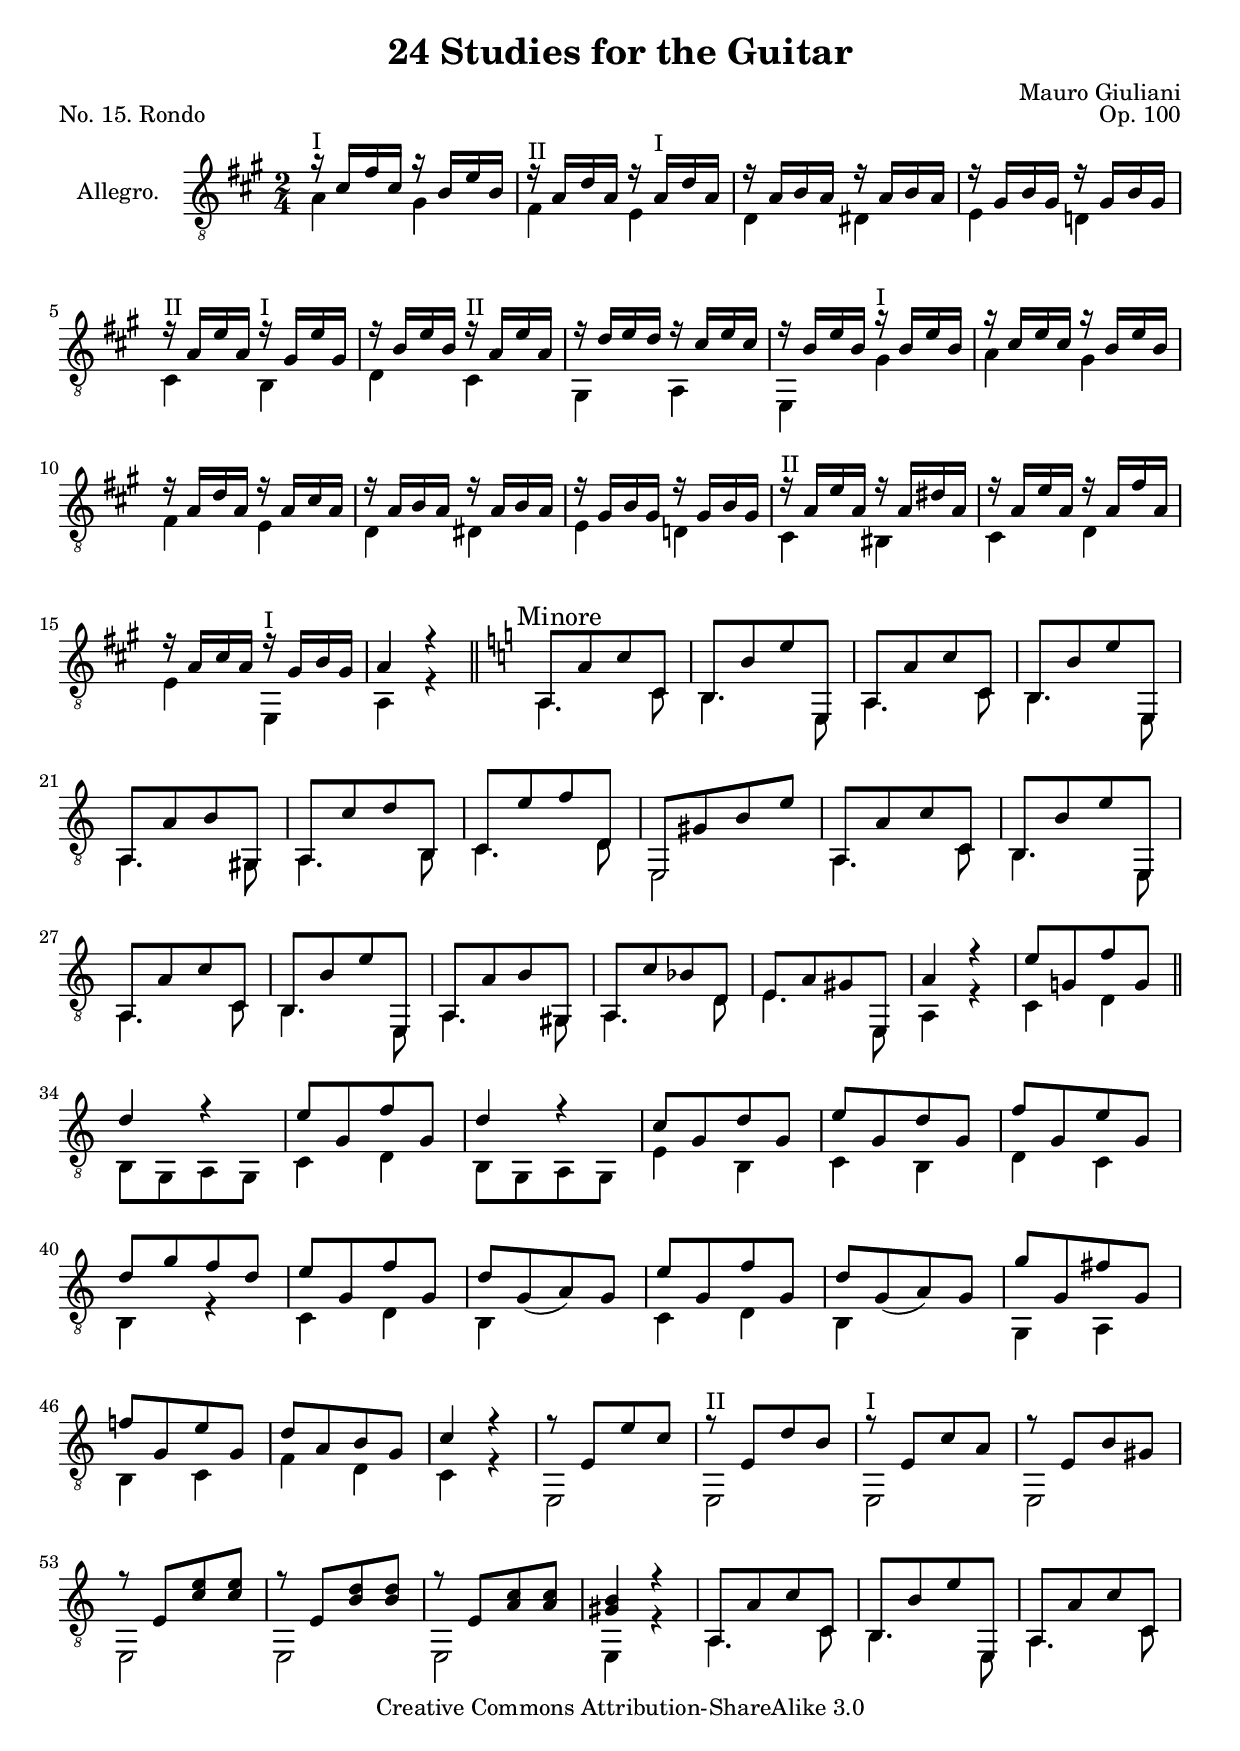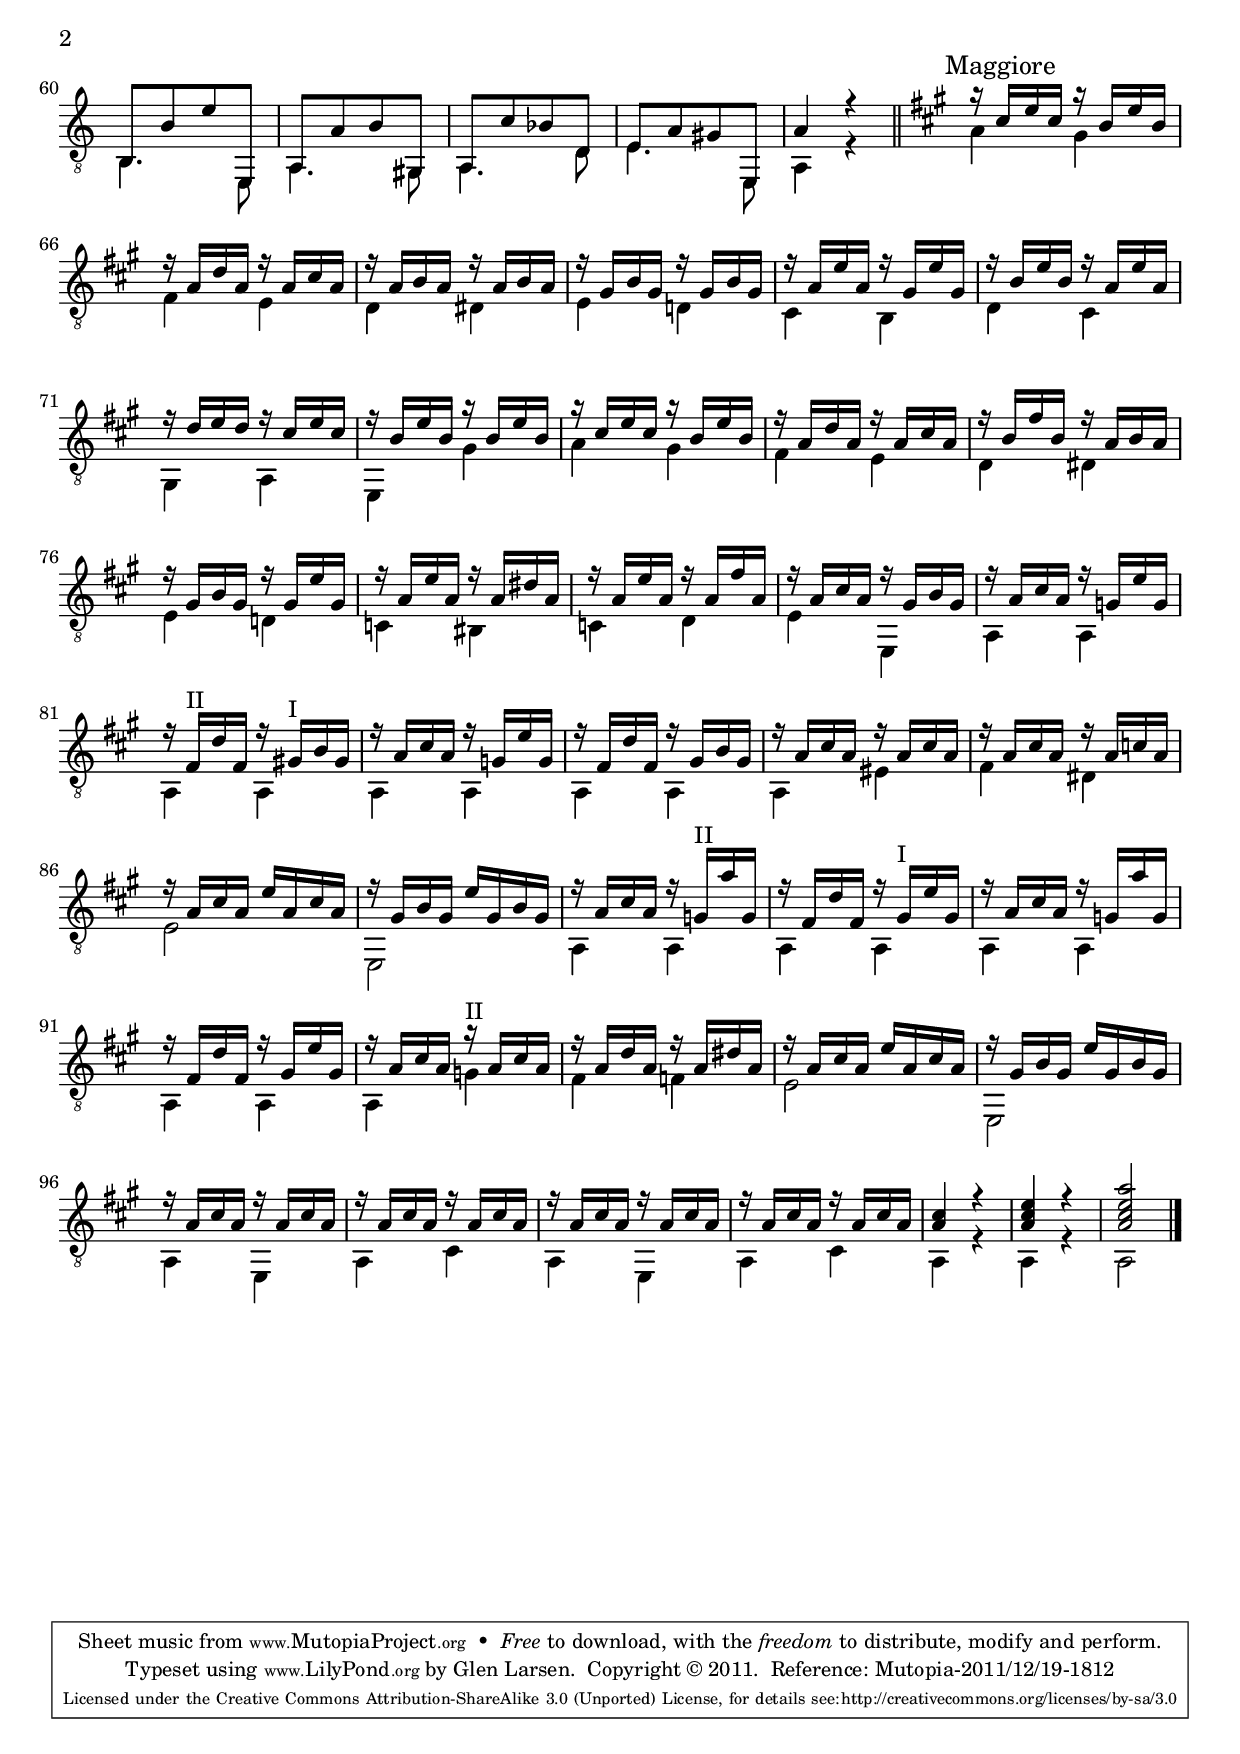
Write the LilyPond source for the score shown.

\version "2.14.2"

\header {
  title = "24 Studies for the Guitar"
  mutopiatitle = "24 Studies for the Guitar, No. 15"
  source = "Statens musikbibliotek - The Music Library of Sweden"
  composer = "Mauro Giuliani"
  opus = "Op. 100"
  piece = "No. 15. Rondo"
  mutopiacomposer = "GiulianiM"
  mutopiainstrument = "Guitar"
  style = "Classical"
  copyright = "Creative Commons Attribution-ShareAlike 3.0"
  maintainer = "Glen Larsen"
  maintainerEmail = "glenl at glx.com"
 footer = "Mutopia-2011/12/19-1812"
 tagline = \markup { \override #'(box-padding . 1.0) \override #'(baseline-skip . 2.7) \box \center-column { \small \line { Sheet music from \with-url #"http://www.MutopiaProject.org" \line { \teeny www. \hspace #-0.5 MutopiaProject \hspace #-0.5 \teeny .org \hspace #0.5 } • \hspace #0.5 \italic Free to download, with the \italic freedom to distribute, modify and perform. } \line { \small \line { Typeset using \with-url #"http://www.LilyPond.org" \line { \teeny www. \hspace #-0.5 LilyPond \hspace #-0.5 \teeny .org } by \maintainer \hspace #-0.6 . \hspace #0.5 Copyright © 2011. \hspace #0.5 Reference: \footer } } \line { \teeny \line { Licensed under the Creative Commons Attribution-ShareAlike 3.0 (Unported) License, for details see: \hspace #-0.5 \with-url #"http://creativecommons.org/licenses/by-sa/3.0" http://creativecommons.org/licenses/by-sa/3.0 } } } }
}

\layout {
  indent = 60\pt
  short-indent = 0\pt
  ragged-last-bottom = ##t
}

posI = \markup{"I"}
posII = \markup{"II"}
posIII = \markup{"III"}
posIV = \markup{"IV"}
posV = \markup{"V"}
posVI = \markup{"VI"}
posVII = \markup{"VII"}

global = {
  \time 2/4
  % template with key changes
  \override Score.RehearsalMark #'break-align-symbols = #'(key-signature)
  \override Score.KeySignature #'break-align-anchor-alignment = #RIGHT
  \key a \major
  \skip 2*16
  \key a \minor
  \mark \markup { \smaller "Minore" }
  \skip 2*48
  \key a \major
  \mark \markup { \smaller "Maggiore" }
  \skip 2*38
}

upperVoice = \relative c' {
  \voiceOne
  r16^\posI cis[ fis cis] r b[ e b] |
  r16^\posII a[ d a] r a^\posI[ d a] |
  r16 a[ b a] r a[ b a] |
  r16 gis[ b gis] r gis[ b gis] |
  r16^\posII a[ e' a,] r^\posI gis[ e' gis,] |
  r16 b[ e b] r^\posII a[ e' a,] |
  r16 d[ e d] r cis[ e cis] |
  r16 b[ e b] r^\posI b[ e b] |
  r16 cis[ e cis] r b[ e b] |
  r16 a[ d a] r a[ cis a] |
  r16 a[ b a] r a[ b a] |
  r16 gis[ b gis] r gis[ b gis] |
  r16^\posII a[ e' a,] r a[ dis a] |
  r16 a[ e' a,] r a[ fis' a,] |
  r16 a[ cis a] r^\posI gis[ b gis] |
  a4 r |
  \bar "||"
  a,8[ a' c c,] |
  b8[ b' e e,,] |
  a8[ a' c c,] |
  b8[ b' e e,,] |
  a8[ a' b gis,] |
  a8[ c' d b,] |
  c8[ e' f d,] |
  e,8[ gis' b e] |
  a,,8[ a' c c,] |
  b8[ b' e e,,] |
  a8[ a' c c,] |
  b8[ b' e e,,] |
  a8[ a' b gis,] |
  a8[ c' bes d,] |
  e8[ a gis e,] |
  a'4 r |
  e'8[ g,! f' g,] |
  \bar "||"
  d'4 r |
  e8[ g, f' g,] |
  d'4 r |
  c8[ g d' g,] |
  e'8[ g, d' g,] |
  f'8[ g, e' g,] |
  d'8[ g f d] |
  e8[ g, f' g,] |
  d'8[ g,_( a) g] |
  e'8[ g, f' g,] |
  d'8[ g,_( a) g] |
  g'8[ g, fis' g,] |
  f'!8[ g, e' g,] |
  d'8[ a b g] |
  c4 r |
  r8 e,8[ e' c] |
  r8^\posII e,[ d' b] |
  r8^\posI e,[c' a] |
  r8 e[ b' gis] |
  r8 e[ <c' e>8 <c e>8 ] |
  r8 e,[ <b' d>8 <b d>8] |
  r8 e,[ <a c>8 <a c>8] |
  <gis b>4 r |
  a,8[ a' c c,] |
  b8[ b' e e,,] |
  a8[ a' c c,] |
  b8[ b' e e,,] |
  a8[ a' b gis,] |
  a8[ c' bes d,] |
  e8[ a gis e,] |
  a'4 r |
  \bar "||"
  r16 cis[ e cis] r b[ e b] |
  r16 a[ d a] r a[ cis a] |
  r16 a[ b a] r a[ b a] |
  r16 gis[ b gis] r gis[ b gis] |
  r16 a[ e' a,] r gis[ e' gis,] |
  r16 b[ e b] r a[ e' a,] |
  r16 d[ e d] r cis[ e cis] |
  r16 b[ e b] r b[ e b] |
  r16 cis[ e cis] r b[ e b] |
  r16 a[ d a] r a[ cis a]  |
  r16 b[ fis' b,] r a[ b a] |
  r16 gis[ b gis] r gis[ e' gis,] |
  r16 a[ e' a,] r a[ dis a] |
  r16 a[ e' a,] r a[ fis' a,] |
  r16 a[ cis a] r gis[ b gis] |
  r16 a[ cis a] r g![ e' g,] |
  r16 fis^\posII[ d' fis,] r gis!^\posI[ b gis] |
  r16 a[ cis a] r g![ e' g,] |
  r16 fis[ d' fis,] r gis[ b gis] |
  r16 a[ cis a] r a[ cis a] |
  r16 a[ cis a] r a[ c a] |
  r16 a[ cis a] e'[ a, cis a] |
  r16 gis[ b gis] e'[ gis, b gis] |
  r16 a[ cis a] r g^\posII[ a' g,] |
  r16 fis[ d' fis,] r gis^\posI[ e' gis,] |
  r16 a[ cis a] r g[ a' g,] |
  r16 fis[ d' fis,] r gis[ e' gis,] |
  r16 a[ cis a] r^\posII a[ cis a] |
  r16 a[ d a] r a[ dis a] |
  r16 a[ cis a] e'[ a, cis a] |
  r16 gis[ b gis] e'[ gis, b gis] |
  r16 a[ cis a] r a[ cis a] |
  \repeat unfold 3 { r16 a[ cis a] r a[ cis a] | }
  <a cis>4 r |
  <a cis e>4 r |
  <a cis e a>2
  \bar "|."
}

lowerVoice = \relative c' {
  \voiceTwo
  a4 gis |
  fis4 e |
  d4 dis |
  e4 d! |
  cis4 b |
  d4 cis |
  gis4 a |
  e4 gis' |
  a4 gis |
  fis4 e |
  d4 dis |
  e4 d! |
  cis4 bis |
  cis4 d |
  e4 e, |
  a4 r |
  a4. c8 |
  b4. e,8 |
  a4. c8 |
  b4. e,8 |
  a4. gis8 |
  a4. b8 |
  c4. d8 |
  e,2 |
  a4. c8 |
  b4. e,8 |
  a4. c8 |
  b4. e,8 |
  a4. gis8 |
  a4. d8 |
  e4. e,8 |
  a4 r |
  c4 d |
  b8[ g a g] |
  c4 d |
  b8[ g a g] |
  e'4 b |
  c4 b |
  d4 c |
  b4 r |
  c4 d |
  b4 s |
  c4 d |
  b4 s |
  g4 a |
  b4 c |
  f4 d |
  c4 r |
  \repeat unfold 7 { e,2 | }
  e4 r |
  a4. c8 |
  b4. e,8 |
  a4. c8 |
  b4. e,8 |
  a4. gis8 |
  a4. d8 |
  e4. e,8 |
  a4 r |
  a'4 gis |
  fis e |
  d4 dis |
  e4 d! |
  cis4 b |
  d4 cis |
  gis4 a |
  e4 gis' |
  a4 gis |
  fis4 e |
  d4 dis |
  e4 d! |
  c4 bis |
  c4 d |
  e4 e, |
  \repeat unfold 4 { a4 a | }
  a4 eis' |
  fis4 dis |
  e2 |
  e,2 |
  a4 a |
  \repeat unfold 3 { a4 a | }
  a4 g' |
  fis4 f |
  e2 |
  e,2 |
  a4 e |
  a4 cis |
  a4 e |
  a4 cis |
  a4 r |
  a4 r |
  a2
}


\score {
  <<
    \new Staff = "Guitar"
    <<
      \set Staff.instrumentName = #"Allegro."
      \set Staff.midiInstrument = #"acoustic guitar (nylon)"
      \mergeDifferentlyHeadedOn
      \mergeDifferentlyDottedOn
      \clef "treble_8"
      \global
      \context Voice = "upperVoice" \upperVoice
      \context Voice = "lowerVoice" \lowerVoice
    >>
%{
    \new TabStaff = "guitar tab"
    <<
      \clef moderntab
      \global
      \context TabVoice = "upperVoice" \upperVoice
      \context TabVoice = "lowerVoice" \lowerVoice
    >>
%}
  >>
  \layout {}
  \midi {
    \context {
      \Score
      tempoWholesPerMinute = #(ly:make-moment 112 4)
    }
  }
}
